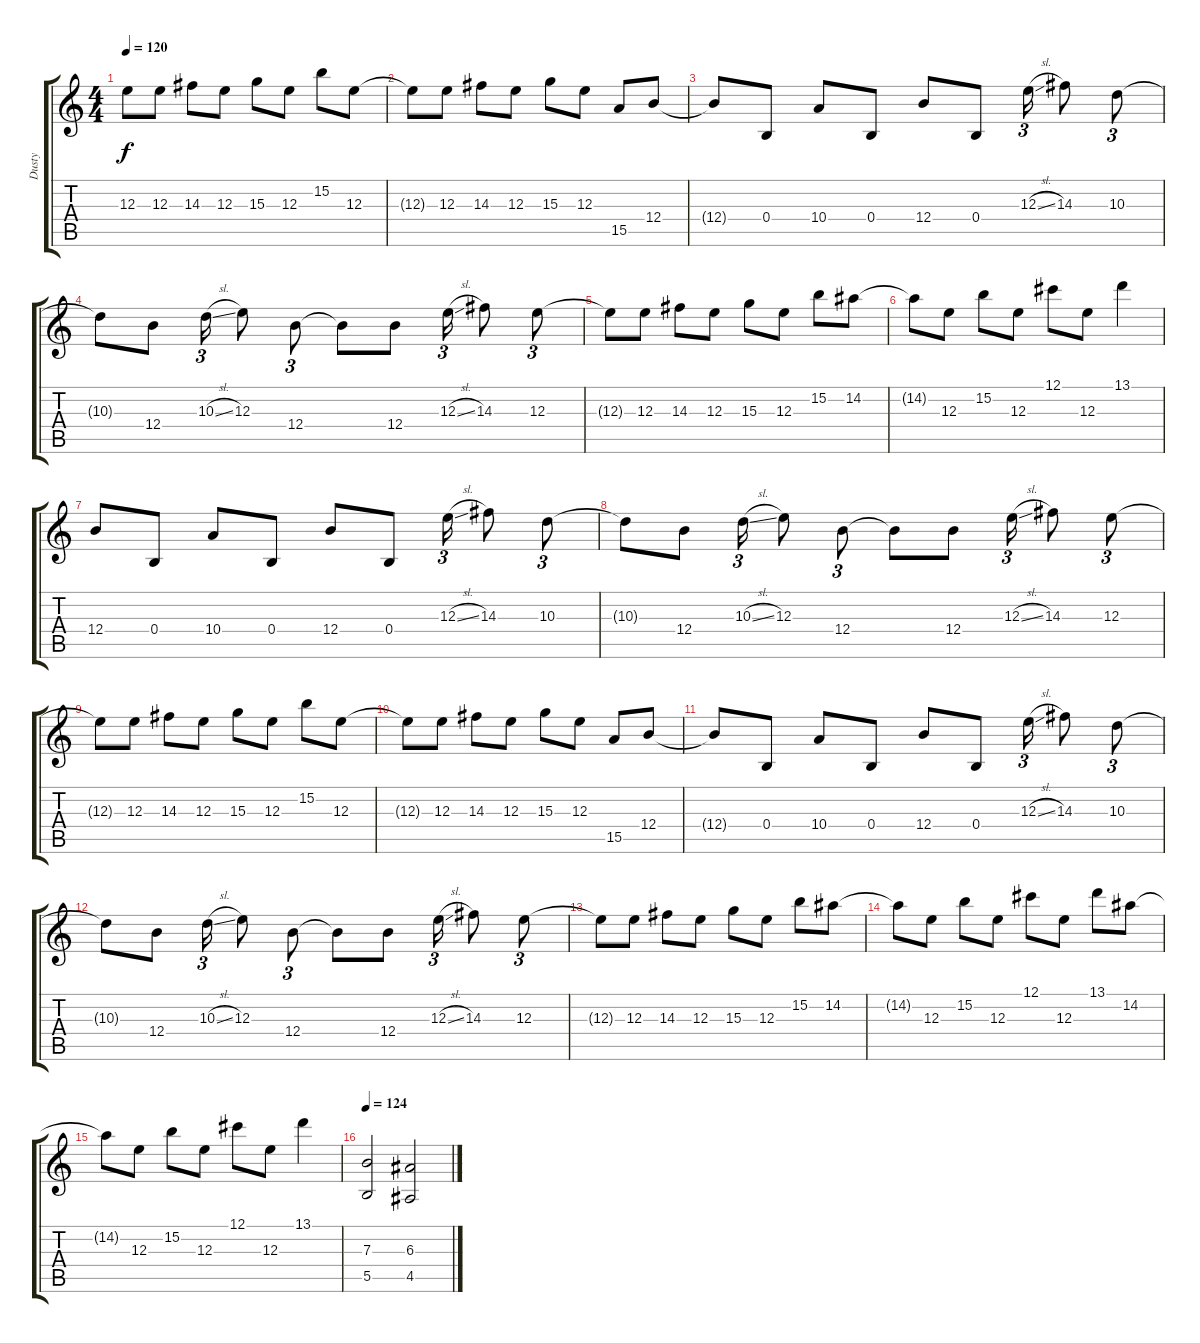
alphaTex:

\track ("Dusty" "Dusty") {instrument distortionguitar}
\staff {score tabs}
\tuning (Db4 Ab3 E3 B2 Gb2 Db2) {hide}
\ts (4 4)
\tempo 120
\clef g2
\ks c
12.3{t}.8{dy f} 12.3.8 14.3.8 12.3.8 15.3.8 12.3.8 15.2.8 12.3.8 |
12.3{t}.8 12.3.8 14.3.8 12.3.8 15.3.8 12.3.8 15.5.8 12.4.8 |
12.4{t}.8 0.4.8 10.4.8 0.4.8 12.4.8 0.4.8 12.3{sl}.16{tu (3 2)} 14.3.8 10.3.8{tu (3 2)} |
10.3{t}.8 12.4.8 10.3{sl}.16{tu (3 2)} 12.3.8 12.4.8{tu (3 2)} 12.4{t}.8 12.4.8 12.3{sl}.16{tu (3 2)} 14.3.8 12.3.8{tu (3 2)} |
12.3{t}.8 12.3.8 14.3.8 12.3.8 15.3.8 12.3.8 15.2.8 14.2.8 |
14.2{t}.8 12.3.8 15.2.8 12.3.8 12.1.8 12.3.8 13.1.4 |
12.4.8 0.4.8 10.4.8 0.4.8 12.4.8 0.4.8 12.3{sl}.16{tu (3 2)} 14.3.8 10.3.8{tu (3 2)} |
10.3{t}.8 12.4.8 10.3{sl}.16{tu (3 2)} 12.3.8 12.4.8{tu (3 2)} 12.4{t}.8 12.4.8 12.3{sl}.16{tu (3 2)} 14.3.8 12.3.8{tu (3 2)} |
12.3{t}.8 12.3.8 14.3.8 12.3.8 15.3.8 12.3.8 15.2.8 12.3.8 |
12.3{t}.8 12.3.8 14.3.8 12.3.8 15.3.8 12.3.8 15.5.8 12.4.8 |
12.4{t}.8 0.4.8 10.4.8 0.4.8 12.4.8 0.4.8 12.3{sl}.16{tu (3 2)} 14.3.8 10.3.8{tu (3 2)} |
10.3{t}.8 12.4.8 10.3{sl}.16{tu (3 2)} 12.3.8 12.4.8{tu (3 2)} 12.4{t}.8 12.4.8 12.3{sl}.16{tu (3 2)} 14.3.8 12.3.8{tu (3 2)} |
12.3{t}.8 12.3.8 14.3.8 12.3.8 15.3.8 12.3.8 15.2.8 14.2.8 |
14.2{t}.8 12.3.8 15.2.8 12.3.8 12.1.8 12.3.8 13.1.8 14.2.8 |
14.2{t}.8 12.3.8 15.2.8 12.3.8 12.1.8 12.3.8 13.1.4 |
\tempo 124
(7.3 5.5).2{volume 16 instrument distortionguitar} (6.3 4.5).2
